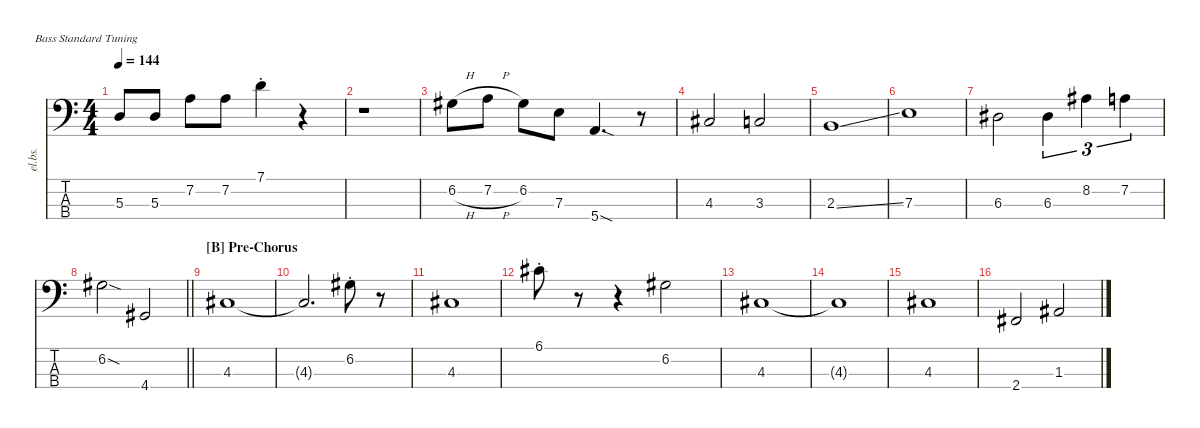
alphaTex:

\defaultSystemsLayout 4
\hideDynamics
\bracketExtendMode nobrackets
\track ("Electric Bass" "el.bs.") {mute instrument electricbassfinger}
\staff {score tabs}
\tuning (G2 D2 A1 E1)
\ts (4 4)
\tempo 144
\clef f4
\ks c
5.3.8{dy mf beam Up} 5.3.8{beam Up} 7.2.8{beam Down} 7.2.8{beam Down} 7.1{st}.4{beam Down} r.4{beam Down} |
r.1{beam Down} |
6.2{h acc #}.8{beam Down} 7.2{h}.8{beam Down} 6.2{acc #}.8{beam Down} 7.3.8{beam Down} 5.4{sod}.4{d beam Up} r.8{beam Down} |
4.3{acc #}.2{beam Up} 3.3.2{beam Up} |
2.3{ss}.1{beam Up} |
7.3.1{beam Down} |
6.3{acc #}.2{beam Down} 6.3{acc #}.4{tu (3 2) beam Down} 8.2{acc #}.4{tu (3 2) beam Down} 7.2.4{tu (3 2) beam Down} |
\barLineRight lightlight
6.2{sod acc #}.2{beam Down} 4.4{acc #}.2{beam Up} |
\section ("B" "Pre-Chorus")
4.3{acc #}.1{beam Up} |
4.3{t acc #}.2{d beam Up} 6.2{st acc #}.8{beam Down} r.8{beam Down} |
4.3{acc #}.1{beam Up} |
6.1{st acc #}.8{beam Down} r.8{beam Down} r.4{beam Down} 6.2{acc #}.2{beam Down} |
4.3{acc #}.1{beam Up} |
4.3{t acc #}.1{beam Up} |
4.3{acc #}.1{beam Up} |
2.4{acc #}.2{beam Up} 1.3{acc #}.2{beam Up}
